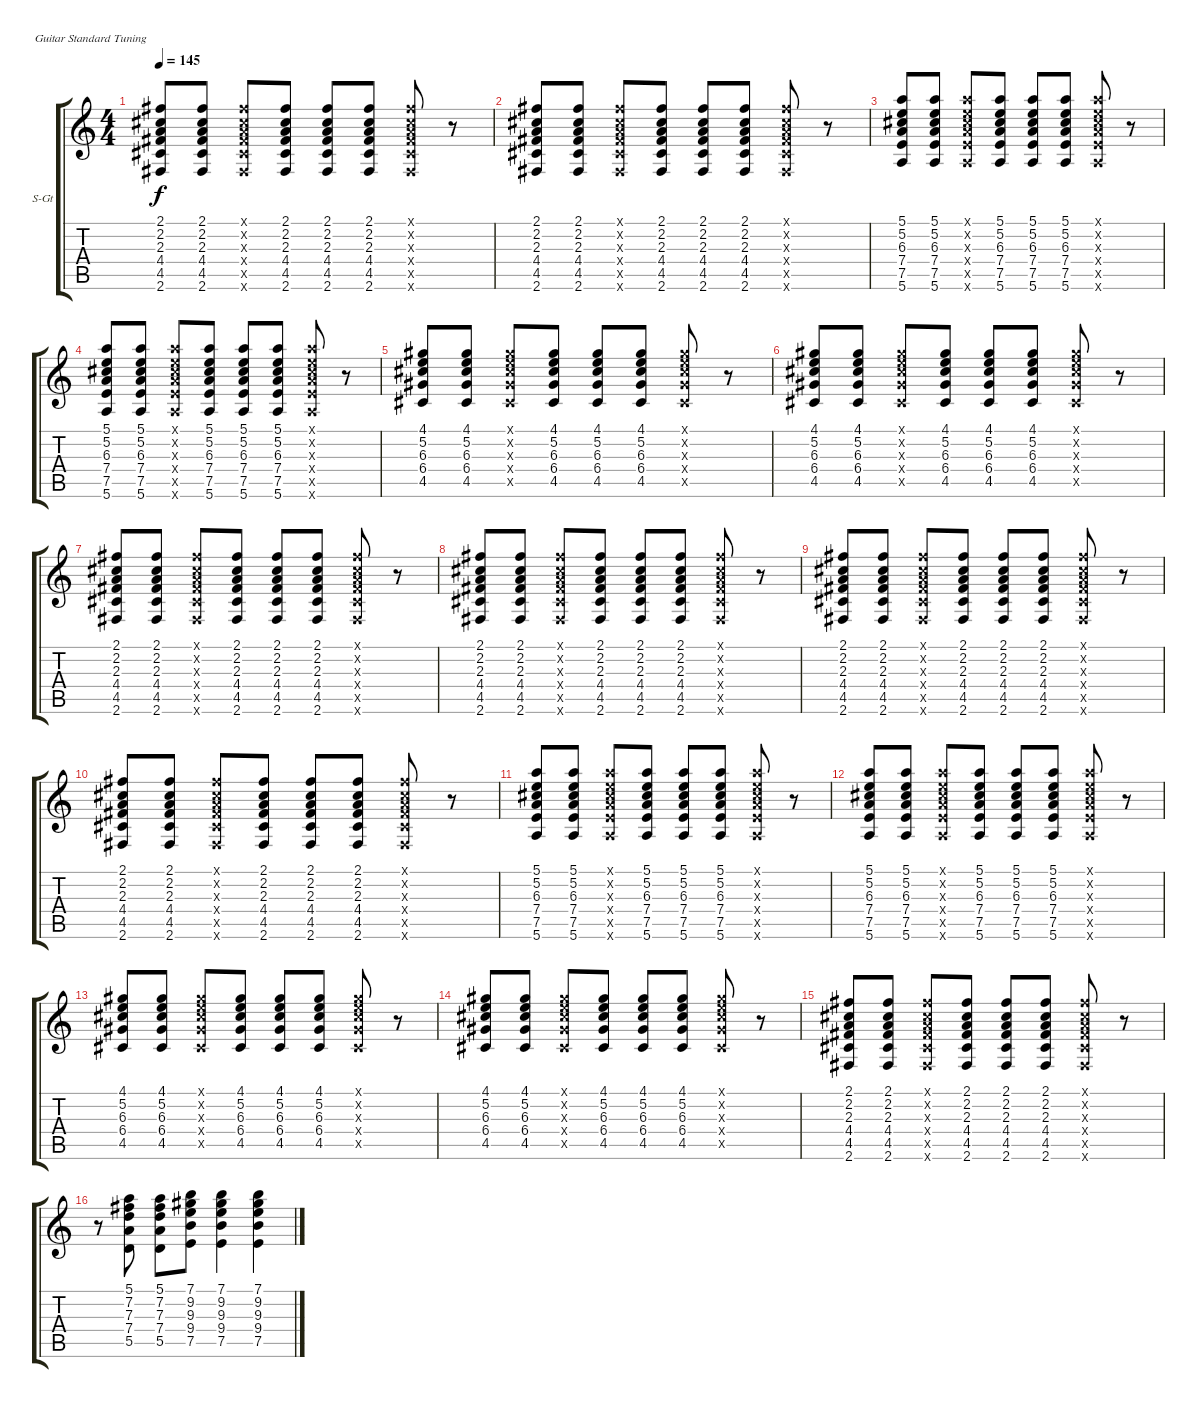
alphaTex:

\defaultSystemsLayout 4
\bracketExtendMode groupsimilarinstruments
\firstSystemTrackNameOrientation horizontal
\otherSystemsTrackNameOrientation horizontal
\track ("Steel Guitar" "S-Gt") {instrument acousticguitarsteel}
\staff {score tabs}
\tuning (E4 B3 G3 D3 A2 E2)
\ts (4 4)
\tempo 145
\clef g2
\ks c
(2.6 2.1 2.2 2.3 4.4 4.5).8{dy f} (2.6 2.1 2.2 2.3 4.4 4.5).8 (2.6{x} 2.1{x} 2.2{x} 2.3{x} 4.4{x} 4.5{x}).8 (2.6 2.1 2.2 2.3 4.5 4.4).8 (2.6 2.1 2.2 2.3 4.4 4.5).8 (2.6 2.1 2.2 2.3 4.4 4.5).8 (2.6{x} 2.1{x} 2.2{x} 2.3{x} 4.4{x} 4.5{x}).8 r.8 |
(2.6 2.1 2.2 2.3 4.4 4.5).8 (2.6 2.1 2.2 2.3 4.4 4.5).8 (2.6{x} 2.1{x} 2.2{x} 2.3{x} 4.4{x} 4.5{x}).8 (2.6 2.1 2.2 2.3 4.5 4.4).8 (2.6 2.1 2.2 2.3 4.4 4.5).8 (2.6 2.1 2.2 2.3 4.4 4.5).8 (2.6{x} 2.1{x} 2.2{x} 2.3{x} 4.4{x} 4.5{x}).8 r.8 |
(5.6 5.1 5.2 6.3 7.4 7.5).8 (5.6 5.1 5.2 6.3 7.4 7.5).8 (5.6{x} 5.1{x} 5.2{x} 6.3{x} 7.4{x} 7.5{x}).8 (5.6 5.1 5.2 6.3 7.4 7.5).8 (5.6 5.1 5.2 6.3 7.4 7.5).8 (5.6 5.1 5.2 6.3 7.4 7.5).8 (5.6{x} 5.1{x} 5.2{x} 6.3{x} 7.4{x} 7.5{x}).8 r.8 |
(5.6 5.1 5.2 6.3 7.4 7.5).8 (5.6 5.1 5.2 6.3 7.4 7.5).8 (5.6{x} 5.1{x} 5.2{x} 6.3{x} 7.4{x} 7.5{x}).8 (5.6 5.1 5.2 6.3 7.4 7.5).8 (5.6 5.1 5.2 6.3 7.4 7.5).8 (5.6 5.1 5.2 6.3 7.4 7.5).8 (5.6{x} 5.1{x} 5.2{x} 6.3{x} 7.4{x} 7.5{x}).8 r.8 |
(4.5 4.1 5.2 6.3 6.4).8 (4.5 4.1 5.2 6.3 6.4).8 (4.5{x} 4.1{x} 5.2{x} 6.3{x} 6.4{x}).8 (4.5 4.1 5.2 6.3 6.4).8 (4.5 4.1 5.2 6.3 6.4).8 (4.5 4.1 5.2 6.3 6.4).8 (4.5{x} 4.1{x} 5.2{x} 6.3{x} 6.4{x}).8 r.8 |
(4.5 4.1 5.2 6.3 6.4).8 (4.5 4.1 5.2 6.3 6.4).8 (4.5{x} 4.1{x} 5.2{x} 6.3{x} 6.4{x}).8 (4.5 4.1 5.2 6.3 6.4).8 (4.5 4.1 5.2 6.3 6.4).8 (4.5 4.1 5.2 6.3 6.4).8 (4.5{x} 4.1{x} 5.2{x} 6.3{x} 6.4{x}).8 r.8 |
(2.6 2.1 2.2 2.3 4.4 4.5).8 (2.6 2.1 2.2 2.3 4.4 4.5).8 (2.6{x} 2.1{x} 2.2{x} 2.3{x} 4.4{x} 4.5{x}).8 (2.6 2.1 2.2 2.3 4.5 4.4).8 (2.6 2.1 2.2 2.3 4.4 4.5).8 (2.6 2.1 2.2 2.3 4.4 4.5).8 (2.6{x} 2.1{x} 2.2{x} 2.3{x} 4.4{x} 4.5{x}).8 r.8 |
(2.6 2.1 2.2 2.3 4.4 4.5).8 (2.6 2.1 2.2 2.3 4.4 4.5).8 (2.6{x} 2.1{x} 2.2{x} 2.3{x} 4.4{x} 4.5{x}).8 (2.6 2.1 2.2 2.3 4.5 4.4).8 (2.6 2.1 2.2 2.3 4.4 4.5).8 (2.6 2.1 2.2 2.3 4.4 4.5).8 (2.6{x} 2.1{x} 2.2{x} 2.3{x} 4.4{x} 4.5{x}).8 r.8 |
(2.6 2.1 2.2 2.3 4.4 4.5).8 (2.6 2.1 2.2 2.3 4.4 4.5).8 (2.6{x} 2.1{x} 2.2{x} 2.3{x} 4.4{x} 4.5{x}).8 (2.6 2.1 2.2 2.3 4.5 4.4).8 (2.6 2.1 2.2 2.3 4.4 4.5).8 (2.6 2.1 2.2 2.3 4.4 4.5).8 (2.6{x} 2.1{x} 2.2{x} 2.3{x} 4.4{x} 4.5{x}).8 r.8 |
(2.6 2.1 2.2 2.3 4.4 4.5).8 (2.6 2.1 2.2 2.3 4.4 4.5).8 (2.6{x} 2.1{x} 2.2{x} 2.3{x} 4.4{x} 4.5{x}).8 (2.6 2.1 2.2 2.3 4.5 4.4).8 (2.6 2.1 2.2 2.3 4.4 4.5).8 (2.6 2.1 2.2 2.3 4.4 4.5).8 (2.6{x} 2.1{x} 2.2{x} 2.3{x} 4.4{x} 4.5{x}).8 r.8 |
(5.6 5.1 5.2 6.3 7.4 7.5).8 (5.6 5.1 5.2 6.3 7.4 7.5).8 (5.6{x} 5.1{x} 5.2{x} 6.3{x} 7.4{x} 7.5{x}).8 (5.6 5.1 5.2 6.3 7.4 7.5).8 (5.6 5.1 5.2 6.3 7.4 7.5).8 (5.6 5.1 5.2 6.3 7.4 7.5).8 (5.6{x} 5.1{x} 5.2{x} 6.3{x} 7.4{x} 7.5{x}).8 r.8 |
(5.6 5.1 5.2 6.3 7.4 7.5).8 (5.6 5.1 5.2 6.3 7.4 7.5).8 (5.6{x} 5.1{x} 5.2{x} 6.3{x} 7.4{x} 7.5{x}).8 (5.6 5.1 5.2 6.3 7.4 7.5).8 (5.6 5.1 5.2 6.3 7.4 7.5).8 (5.6 5.1 5.2 6.3 7.4 7.5).8 (5.6{x} 5.1{x} 5.2{x} 6.3{x} 7.4{x} 7.5{x}).8 r.8 |
(4.5 4.1 5.2 6.3 6.4).8 (4.5 4.1 5.2 6.3 6.4).8 (4.5{x} 4.1{x} 5.2{x} 6.3{x} 6.4{x}).8 (4.5 4.1 5.2 6.3 6.4).8 (4.5 4.1 5.2 6.3 6.4).8 (4.5 4.1 5.2 6.3 6.4).8 (4.5{x} 4.1{x} 5.2{x} 6.3{x} 6.4{x}).8 r.8 |
(4.5 4.1 5.2 6.3 6.4).8 (4.5 4.1 5.2 6.3 6.4).8 (4.5{x} 4.1{x} 5.2{x} 6.3{x} 6.4{x}).8 (4.5 4.1 5.2 6.3 6.4).8 (4.5 4.1 5.2 6.3 6.4).8 (4.5 4.1 5.2 6.3 6.4).8 (4.5{x} 4.1{x} 5.2{x} 6.3{x} 6.4{x}).8 r.8 |
(2.6 2.1 2.2 2.3 4.4 4.5).8 (2.6 2.1 2.2 2.3 4.4 4.5).8 (2.6{x} 2.1{x} 2.2{x} 2.3{x} 4.4{x} 4.5{x}).8 (2.6 2.1 2.2 2.3 4.5 4.4).8 (2.6 2.1 2.2 2.3 4.4 4.5).8 (2.6 2.1 2.2 2.3 4.4 4.5).8 (2.6{x} 2.1{x} 2.2{x} 2.3{x} 4.4{x} 4.5{x}).8 r.8 |
r.8 (5.5 5.1 7.2 7.3 7.4).8 (5.5 5.1 7.2 7.3 7.4).8 (7.5 7.1 9.2 9.3 9.4).8 (7.5 9.3 9.4 7.1 9.2).4 (7.5 7.1 9.2 9.3 9.4).4
